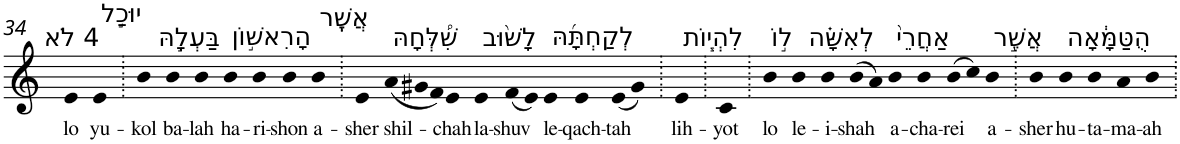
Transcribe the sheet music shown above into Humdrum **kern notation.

**kern	**text
*part1	*part1
*staff1	*staff1
*I"Piano	*
*I'Pno	*
!!LO:PB:g=z
*clefG2	*
*k[]	*
=34	=34
!LO:TX:a:t=4 לֹא	!
!	!LO:LY:b
4e	lo
!LO:TX:a:t=יוּכַ֣ל	!
!	!LO:LY:b
4e	yu-
=35.	=35.
!	!LO:LY:b
4b	-kol
!LO:TX:a:t=בַּעְלָ֣הּ	!
!	!LO:LY:b
4b	ba-
!	!LO:LY:b
4b	-lah
!LO:TX:a:t=הָרִאשׁ֣וֹן	!
!	!LO:LY:b
4b	ha-
!	!LO:LY:b
4b	-ri-
!	!LO:LY:b
4b	-shon
!LO:TX:a:t=אֲשֶֽׁר	!
!	!LO:LY:b
4b	a-
=36.	=36.
!	!LO:LY:b
4e	-sher
!LO:TX:a:t=שִׁ֠לְּחָהּ	!
!	!LO:LY:b
(12a	shil-
12g#X	.
12f)	.
!	!LO:LY:b
4e	-chah
!LO:TX:a:t=לָשׁ֨וּב	!
!	!LO:LY:b
4e	la-
!	!LO:LY:b
(8f	-shuv
8e)	.
!LO:TX:a:t=לְקַחְתָּ֜הּ	!
!	!LO:LY:b
4e	le-
!	!LO:LY:b
4e	-qach-
!	!LO:LY:b
(8e	-tah
8g#)	.
=37.	=37.
!LO:TX:a:t=לִהְי֧וֹת	!
!	!LO:LY:b
4e	lih-
=38.	=38.
!	!LO:LY:b
4c	-yot
=39.	=39.
!LO:TX:a:t=ל֣וֹ	!
!	!LO:LY:b
4b	lo
!LO:TX:a:t=לְאִשָּׁ֗ה	!
!	!LO:LY:b
4b	le-
!	!LO:LY:b
4b	-i-
!	!LO:LY:b
(8b	-shah
8a)	.
!LO:TX:a:t=אַחֲרֵי֙	!
!	!LO:LY:b
4b	a-
!	!LO:LY:b
4b	-cha-
!	!LO:LY:b
(8b	-rei
8cc)	.
!LO:TX:a:t=אֲשֶׁ֣ר	!
!	!LO:LY:b
4b	a-
=40.	=40.
!	!LO:LY:b
4b	-sher
!LO:TX:a:t=הֻטַּמָּ֔אָה	!
!	!LO:LY:b
4b	hu-
!	!LO:LY:b
4b	-ta-
!	!LO:LY:b
4a	-ma-
!	!LO:LY:b
4b	-ah
=.	=.
*-	*-
